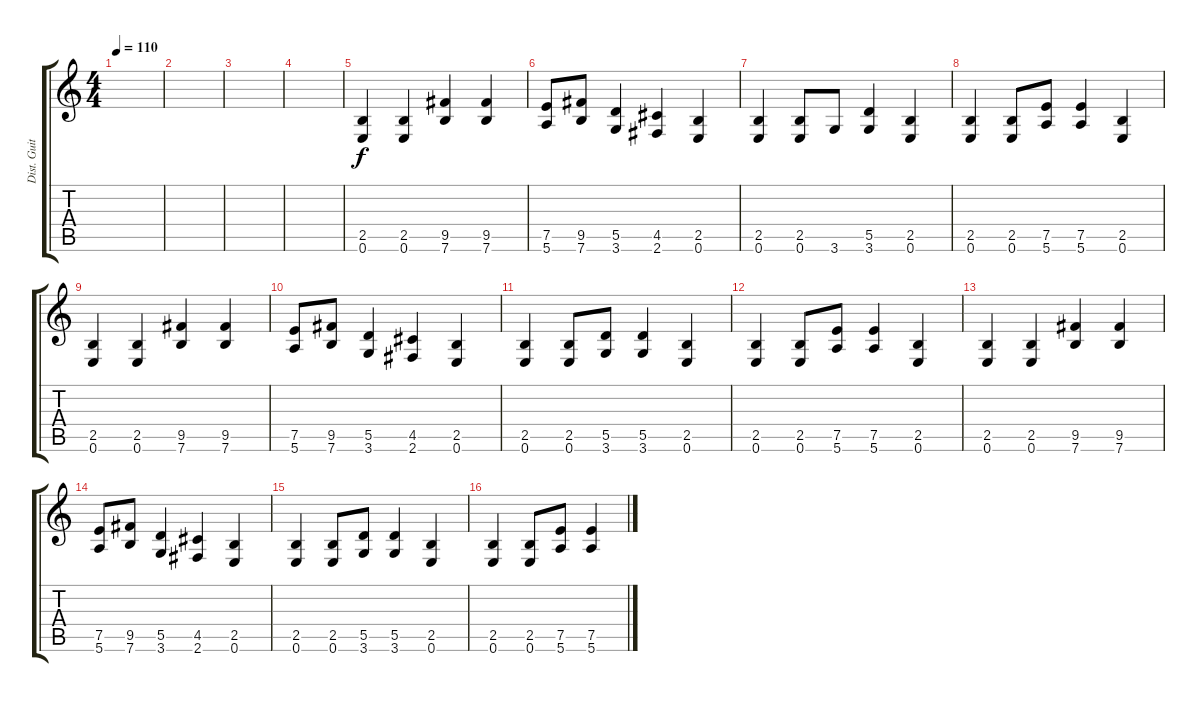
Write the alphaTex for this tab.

\track ("Dist. Guitar" "Dist. Guit") {instrument distortionguitar}
\staff {score tabs}
\tuning (E4 B3 G3 D3 A2 E2) {hide}
\ts (4 4)
\tempo 110
\clef g2
\ks c
|
|
|
|
(2.5 0.6).4 (2.5 0.6).4 (9.5 7.6).4 (9.5 7.6).4 |
(7.5 5.6).8 (9.5 7.6).8 (5.5 3.6).4 (4.5 2.6).4 (2.5 0.6).4 |
(2.5 0.6).4 (2.5 0.6).8 3.6.8 (5.5 3.6).4 (2.5 0.6).4 |
(2.5 0.6).4 (2.5 0.6).8 (7.5 5.6).8 (7.5 5.6).4 (2.5 0.6).4 |
(2.5 0.6).4 (2.5 0.6).4 (9.5 7.6).4 (9.5 7.6).4 |
(7.5 5.6).8 (9.5 7.6).8 (5.5 3.6).4 (4.5 2.6).4 (2.5 0.6).4 |
(2.5 0.6).4 (2.5 0.6).8 (5.5 3.6).8 (5.5 3.6).4 (2.5 0.6).4 |
(2.5 0.6).4 (2.5 0.6).8 (7.5 5.6).8 (7.5 5.6).4 (2.5 0.6).4 |
(2.5 0.6).4 (2.5 0.6).4 (9.5 7.6).4 (9.5 7.6).4 |
(7.5 5.6).8 (9.5 7.6).8 (5.5 3.6).4 (4.5 2.6).4 (2.5 0.6).4 |
(2.5 0.6).4 (2.5 0.6).8 (5.5 3.6).8 (5.5 3.6).4 (2.5 0.6).4 |
(2.5 0.6).4 (2.5 0.6).8 (7.5 5.6).8 (7.5 5.6).4
